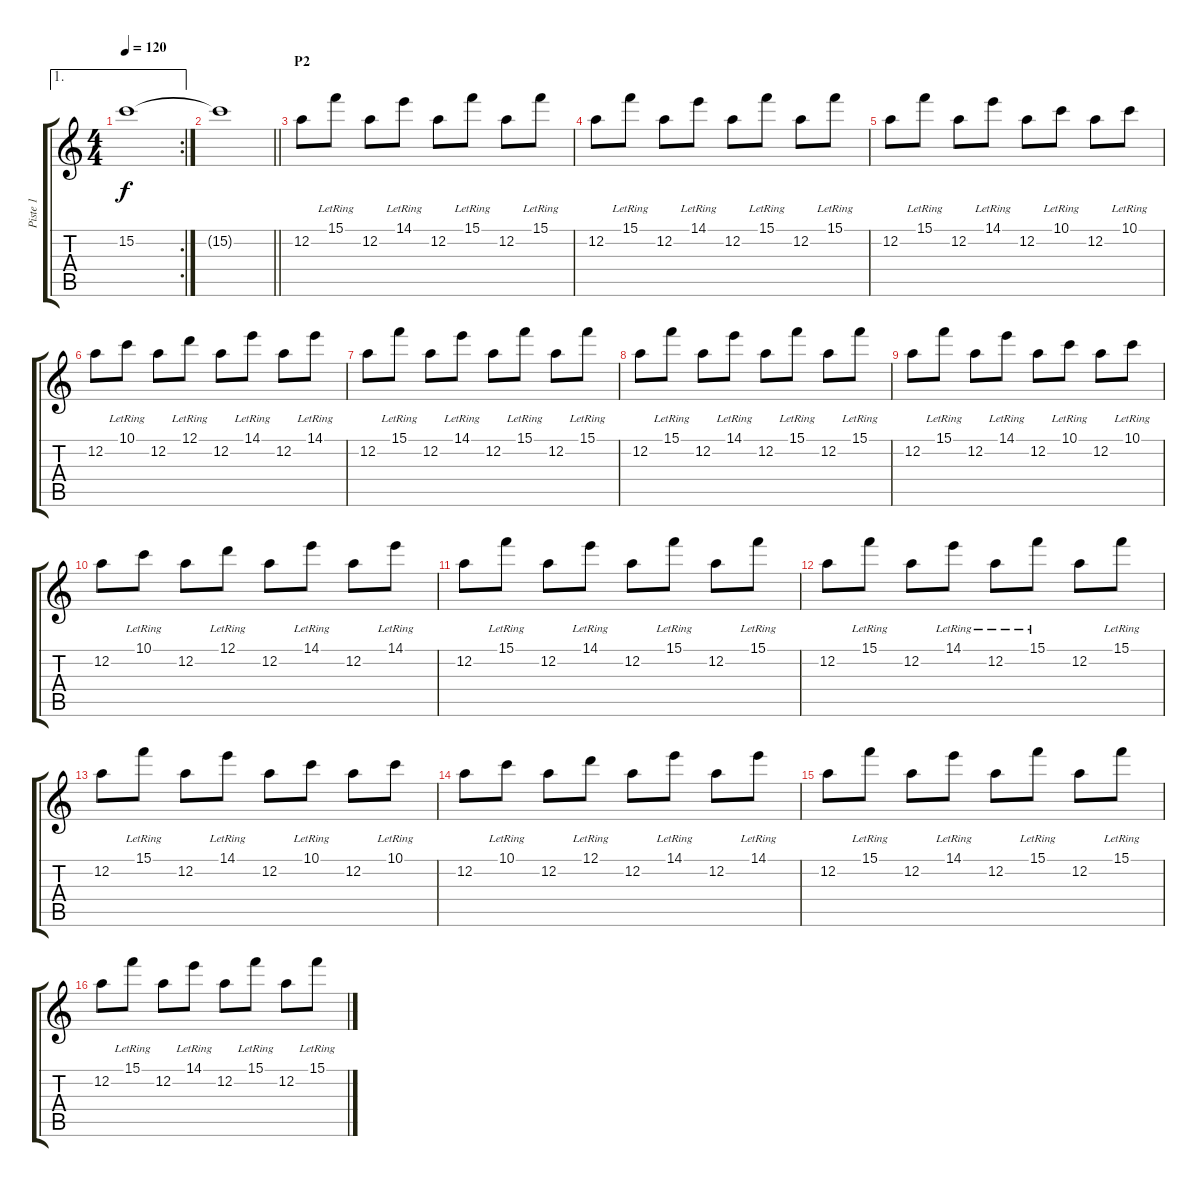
\track ("Piste 1" "Piste 1") {instrument electricguitarclean}
\staff {score tabs}
\tuning (D4 A3 F3 C3 G2 C2) {hide}
\ae 1
\rc 2
\ts (4 4)
\tempo 120
\clef g2
\ks c
15.2{t}.1{dy f} |
\barLineRight lightlight
15.2{t}.1{volume 14 instrument distortionguitar} |
\section ("" "P2")
12.2.8 15.1{lr}.8 12.2.8 14.1{lr}.8 12.2.8 15.1{lr}.8 12.2.8 15.1{lr}.8 |
12.2.8 15.1{lr}.8 12.2.8 14.1{lr}.8 12.2.8 15.1{lr}.8 12.2.8 15.1{lr}.8 |
12.2.8 15.1{lr}.8 12.2.8 14.1{lr}.8 12.2.8 10.1{lr}.8 12.2.8 10.1{lr}.8 |
12.2.8 10.1{lr}.8 12.2.8 12.1{lr}.8 12.2.8 14.1{lr}.8 12.2.8 14.1{lr}.8 |
12.2.8 15.1{lr}.8 12.2.8 14.1{lr}.8 12.2.8 15.1{lr}.8 12.2.8 15.1{lr}.8 |
12.2.8 15.1{lr}.8 12.2.8 14.1{lr}.8 12.2.8 15.1{lr}.8 12.2.8 15.1{lr}.8 |
12.2.8 15.1{lr}.8 12.2.8 14.1{lr}.8 12.2.8 10.1{lr}.8 12.2.8 10.1{lr}.8 |
12.2.8 10.1{lr}.8 12.2.8 12.1{lr}.8 12.2.8 14.1{lr}.8 12.2.8 14.1{lr}.8 |
12.2.8 15.1{lr}.8 12.2.8 14.1{lr}.8 12.2.8 15.1{lr}.8 12.2.8 15.1{lr}.8 |
12.2.8 15.1{lr}.8 12.2.8 14.1{lr}.8 12.2{lr}.8 15.1{lr}.8 12.2.8 15.1{lr}.8 |
12.2.8 15.1{lr}.8 12.2.8 14.1{lr}.8 12.2.8 10.1{lr}.8 12.2.8 10.1{lr}.8 |
12.2.8 10.1{lr}.8 12.2.8 12.1{lr}.8 12.2.8 14.1{lr}.8 12.2.8 14.1{lr}.8 |
12.2.8 15.1{lr}.8 12.2.8 14.1{lr}.8 12.2.8 15.1{lr}.8 12.2.8 15.1{lr}.8 |
12.2.8 15.1{lr}.8 12.2.8 14.1{lr}.8 12.2.8 15.1{lr}.8 12.2.8 15.1{lr}.8
